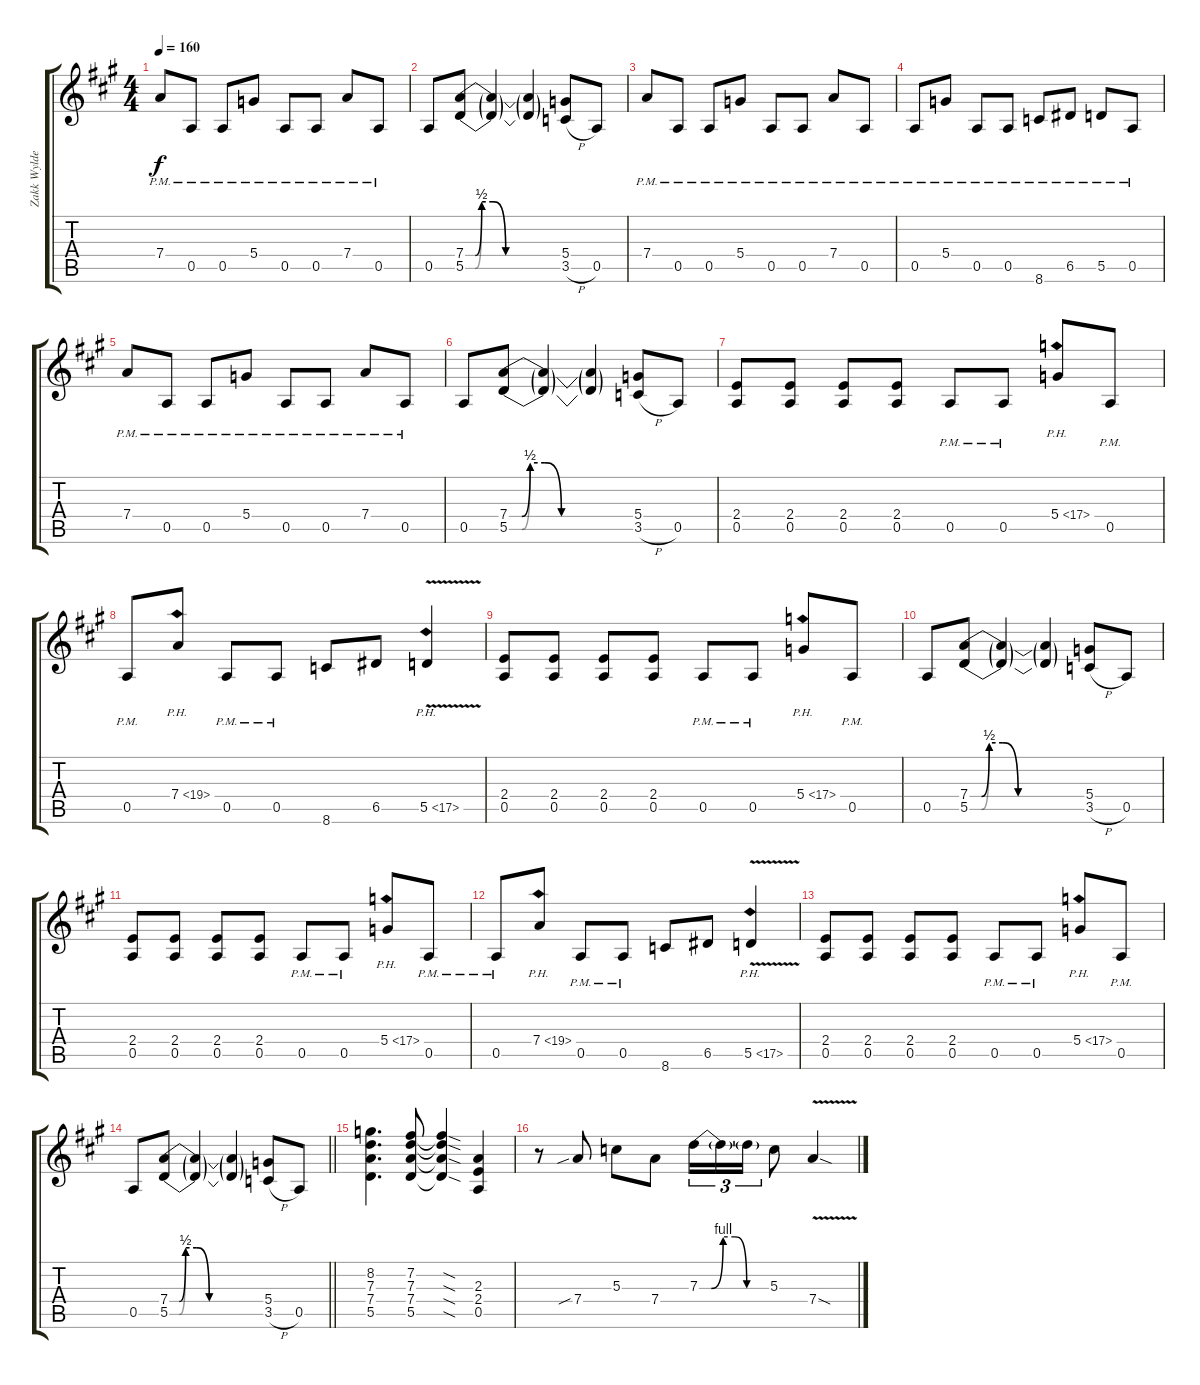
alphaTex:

\track ("Zakk Wylde" "Zakk Wylde") {instrument overdrivenguitar}
\staff {score tabs}
\tuning (E4 B3 G3 D3 A2 E2) {hide}
\ts (4 4)
\tempo 160
\clef g2
\ks a
7.4{pm}.8{dy f} 0.5{pm}.8 0.5{pm}.8 5.4{pm}.8 0.5{pm}.8 0.5{pm}.8 7.4{pm}.8 0.5{pm}.8 |
0.5.8 (7.4{be (custom 0 0 6 0 10 2 17 2 25 0 30 0 60 0)} 5.5{be (custom 0 0 6 0 10 2 17 2 25 0 30 0 60 0)}).8 (7.4{t} 5.5{t}).4 (7.4{t} 5.5{t}).4 (5.4 3.5{h}).8 0.5.8 |
7.4{pm}.8 0.5{pm}.8 0.5{pm}.8 5.4{pm}.8 0.5{pm}.8 0.5{pm}.8 7.4{pm}.8 0.5{pm}.8 |
0.5{pm}.8 5.4{pm}.8 0.5{pm}.8 0.5{pm}.8 8.6{pm}.8 6.5{pm}.8 5.5{pm}.8 0.5{pm}.8 |
7.4{pm}.8 0.5{pm}.8 0.5{pm}.8 5.4{pm}.8 0.5{pm}.8 0.5{pm}.8 7.4{pm}.8 0.5{pm}.8 |
0.5.8 (7.4{be (custom 0 0 6 0 10 2 17 2 25 0 30 0 60 0)} 5.5{be (custom 0 0 6 0 10 2 17 2 25 0 30 0 60 0)}).8 (7.4{t} 5.5{t}).4 (7.4{t} 5.5{t}).4 (5.4 3.5{h}).8 0.5.8 |
(2.4 0.5).8 (2.4 0.5).8 (2.4 0.5).8 (2.4 0.5).8 0.5{pm}.8 0.5{pm}.8 5.4{ph 12}.8 0.5{pm}.8 |
0.5{pm}.8 7.4{ph 12}.8 0.5{pm}.8 0.5{pm}.8 8.6.8 6.5.8 5.5{ph 12 v}.4 |
(2.4 0.5).8 (2.4 0.5).8 (2.4 0.5).8 (2.4 0.5).8 0.5{pm}.8 0.5{pm}.8 5.4{ph 12}.8 0.5{pm}.8 |
0.5.8 (7.4{be (custom 0 0 6 0 10 2 17 2 25 0 30 0 60 0)} 5.5{be (custom 0 0 6 0 10 2 17 2 25 0 30 0 60 0)}).8 (7.4{t} 5.5{t}).4 (7.4{t} 5.5{t}).4 (5.4 3.5{h}).8 0.5.8 |
(2.4 0.5).8 (2.4 0.5).8 (2.4 0.5).8 (2.4 0.5).8 0.5{pm}.8 0.5{pm}.8 5.4{ph 12}.8 0.5{pm}.8 |
0.5{pm}.8 7.4{ph 12}.8 0.5{pm}.8 0.5{pm}.8 8.6.8 6.5.8 5.5{ph 12 v}.4 |
(2.4 0.5).8 (2.4 0.5).8 (2.4 0.5).8 (2.4 0.5).8 0.5{pm}.8 0.5{pm}.8 5.4{ph 12}.8 0.5{pm}.8 |
\barLineRight lightlight
0.5.8 (7.4{be (custom 0 0 6 0 10 2 17 2 25 0 30 0 60 0)} 5.5{be (custom 0 0 6 0 10 2 17 2 25 0 30 0 60 0)}).8 (7.4{t} 5.5{t}).4 (7.4{t} 5.5{t}).4 (5.4 3.5{h}).8 0.5.8 |
(8.2 7.3 7.4 5.5).4{d} (7.2 7.3 7.4 5.5).8 (7.2{sod t} 7.3{sod t} 7.4{sod t} 5.5{sod t}).4 (2.3 2.4 0.5).4 |
r.8 7.4{sib}.8 5.3.8 7.4.8 7.3{be (custom 0 0 10 0 20 4 30 4 40 0 60 0)}.16{tu (3 2)} 7.3{t}.16{tu (3 2)} 7.3{t}.16{tu (3 2)} 5.3.8 7.4{v sod}.4
